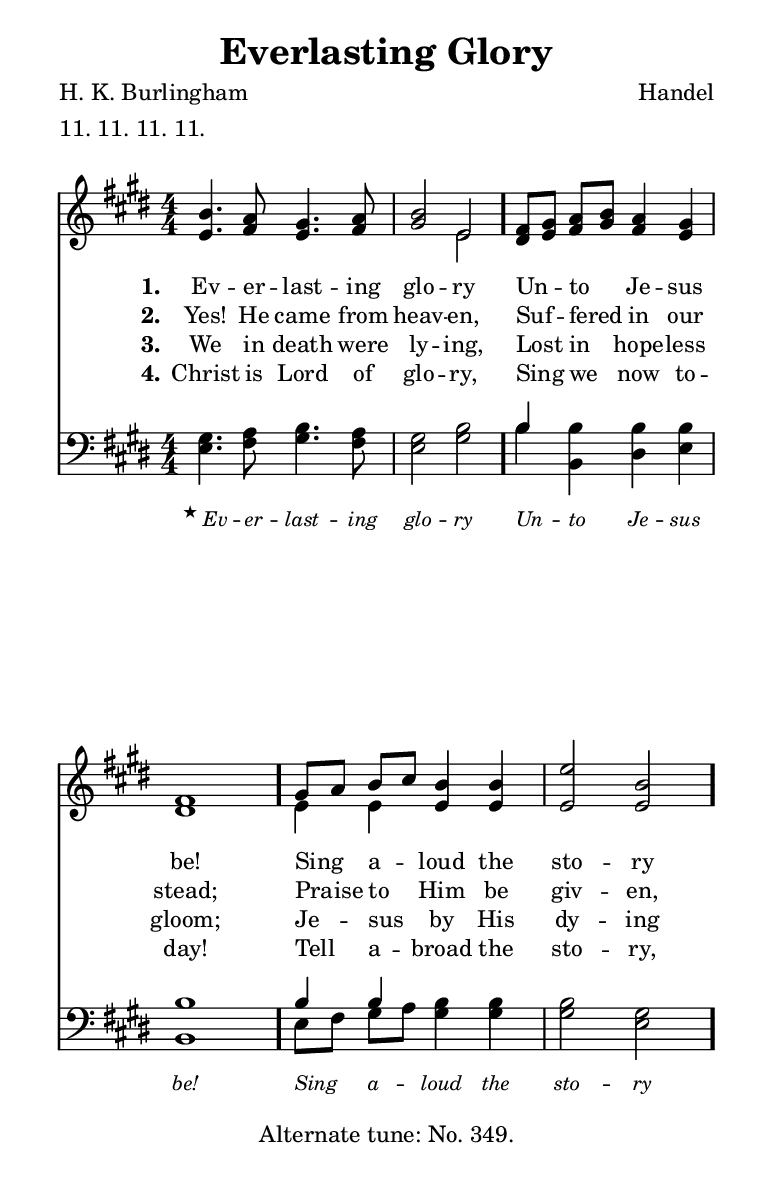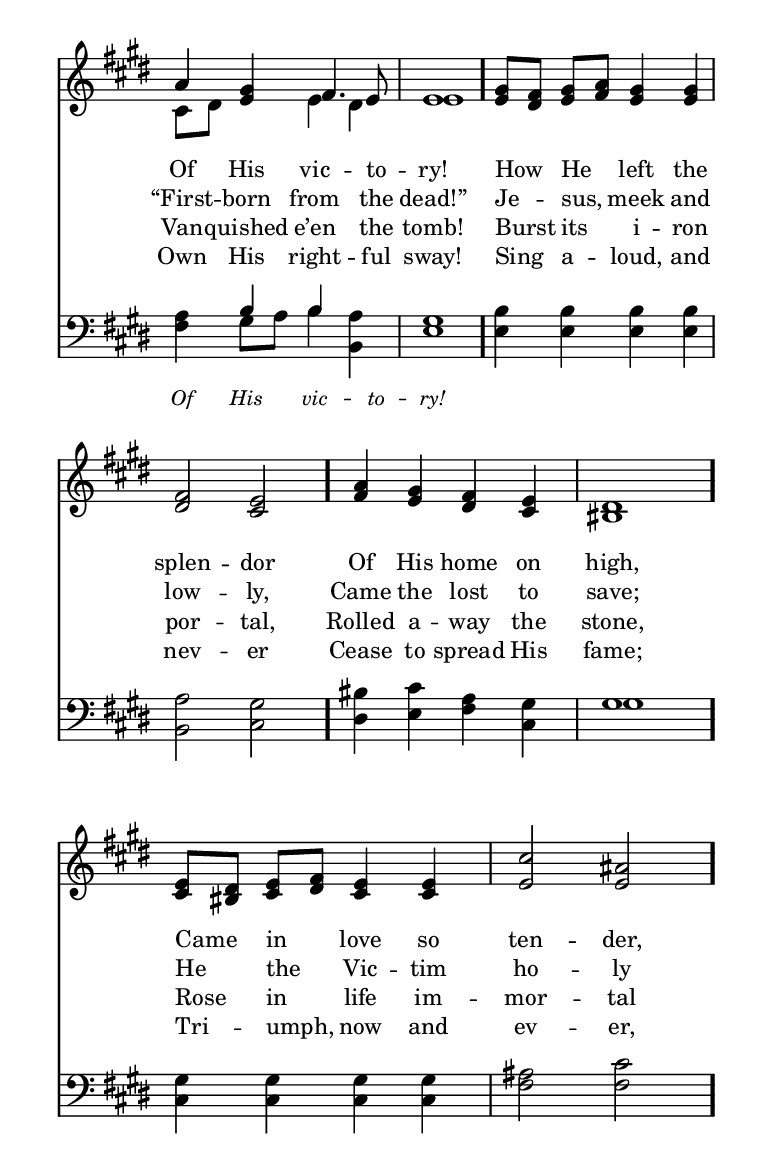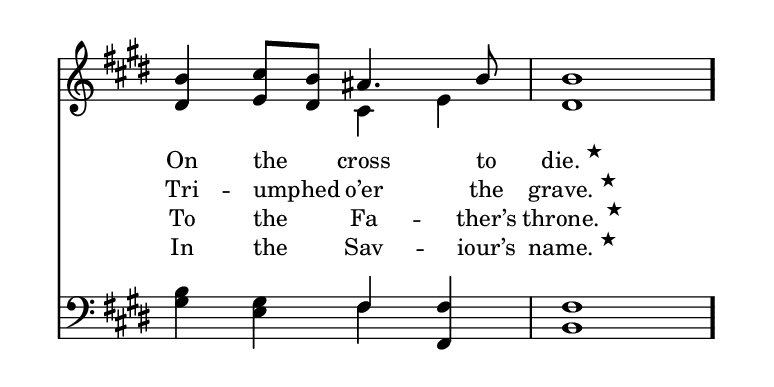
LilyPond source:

\include "common/global.ily"
\paper {
  \include "common/paper.ily"
  system-count = #(cond (is-eogsized 4) (#t #f))
  oddFooterMarkup = \markup { \fill-line { \on-the-fly \first-page "Alternate tune: No. 349." } }
}

\header{
  %gospel
  hymnnumber = "83"
  title = "Everlasting Glory"
  tunename = "Maccabeus"
  meter = "11. 11. 11. 11."
  poet = "H. K. Burlingham"
  composer = "Handel"
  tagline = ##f
}

% for fermata in MIDI
ta = { \tempo 4=100 }
tb = { \tempo 4=50  }

patternAA = { c4. c8 c4. c8 | c2 c2 }

patternBA = { c8[ c8] c8[ c8] c4 c4 | c1 }
patternBB = { c4      c4      c4 c4 | c1 }

patternCA = { c8[ c8] c8[ c8] c4 c4 | c2 c2 }
patternCB = { c4      c4      c4 c4 | c2 c2 }

patternDA = { c4      c4 c4. c8 | c1 }
patternDB = { c8[ c8] c4 c4  c4 | c1 }
patternDC = { c4      c4 c4  c4 | c1 }
patternDD = { c4 c8[ c8] c4  c4 | c1 }
patternDE = { c4 c8[ c8] c4. c8 | c1 }

global = {
  \include "common/overrides.ily"
  \override Staff.TimeSignature.style = #'numbered
  \time 4/4
  \override Score.MetronomeMark.transparent = ##t % hide all fermata changes too
  \ta
  \key e \major
  \autoBeamOff
}

notesSopranoA = {
\global
\relative c'' {

  \changePitch \patternAA { b a gis a | b e, }
  \changePitch \patternBA { fis gis a b a gis | fis }
  \changePitch \patternCA { gis a b cis b b | e b }
  \changePitch \patternDA { a gis fis e | e }

  \bar "|."

}
}

notesSopranoB = {
\relative c'' {

  \changePitch \patternCA { gis fis gis a gis gis | fis e }
  \changePitch \patternBB { a gis fis e | dis }
  \changePitch \patternCA { e dis e fis e e | cis' ais }
  \changePitch \patternDE { b cis b ais b | b }

	\bar "."

}
}

notesAltoA = {
\global
\relative e' {

  \changePitch \patternAA { e fis e fis | gis e }
  \changePitch \patternBA { dis e fis gis fis e | dis }
  \changePitch \patternCB { e e e e | e e }
  \changePitch \patternDB { cis dis e e dis | e }

}
}

notesAltoB = {
\relative e' {

  \changePitch \patternCA { e dis e fis e e | dis cis }
  \changePitch \patternBB { fis e dis cis | bis }
  \changePitch \patternCA { cis bis cis dis cis cis | e e }
  \changePitch \patternDD { dis e dis cis e | dis }

}
}

notesTenorA = {
\global
\relative a {

  \changePitch \patternAA { gis a b a | gis b }
  \changePitch \patternBB { b b b b | b }
  \changePitch \patternCB { b b b b | b gis }
  \changePitch \patternDC { a b b a | gis }

}
}

notesTenorB = {
\relative a {

  \changePitch \patternCB { b b b b | a gis }
  \changePitch \patternBB { bis cis a gis | gis }
  \changePitch \patternCB { gis gis gis gis | ais cis }
  \changePitch \patternBB { b gis fis fis | fis }

}
}

notesBassA = {
\global
\relative f {

  \changePitch \patternAA { e fis gis fis | e gis }
  \changePitch \patternBB { b b, dis e | b }
  \changePitch \patternCA { e fis gis a gis gis | gis e }
  \changePitch \patternDD { fis gis a b b, | e }

}
}

notesBassB = {
\relative f {

  \changePitch \patternCB { e e e e | b cis }
  \changePitch \patternBB { dis e fis cis | gis' }
  \changePitch \patternCB { cis, cis cis cis | fis fis }
  \changePitch \patternBB { gis e fis fis, | b }

}
}

Refrain = \lyricmode {

%LYRICS Ev -- er -- last -- ing glo -- ry
%{HIDE>%} { \override LyricText.font-size = #-1 \override Lyrics.LyricText.font-shape = #'italic } \markup{{\super{★}}Ev} -- er -- last -- ing glo -- ry %{<HIDE%} \bar "."
Un -- to Je --  sus be! \bar "."
Sing a -- loud the sto -- ry \bar "."
Of His vic -- to -- ry! \bar "."

}

wordsA = \lyricmode {
\set stanza = "1."

Ev -- er -- last -- ing glo -- ry \bar "."
Un -- to Je --  sus be! \bar "."
Sing a -- loud the sto -- ry \bar "."
Of His vic -- to -- ry! \bar "|."
How He left the splen -- dor \bar "."
Of His home on high, \bar "."
Came in love so ten -- der, \bar "."
On the cross to \markup{ die.{\super{★}}} \bar "."

}

wordsB = \lyricmode {
\set stanza = "2."

Yes! He came from heav -- en,
Suf -- fered in our stead;
Praise to Him be giv -- en,
“First -- born from the dead!”
Je -- sus, meek and low -- ly,
Came the lost to save;
He the Vic -- tim ho -- ly
Tri -- umphed o’er the \markup{ grave.{\super{★}}}

}

wordsC = \lyricmode {
\set stanza = "3."

We in death were ly -- ing,
Lost in hope -- less gloom;
Je -- sus by His dy -- ing
Van -- quished e’en the tomb!
Burst its i -- ron por -- tal,
Rolled a -- way the stone,
Rose in life im -- mor -- tal
To the Fa -- ther’s \markup{ throne.{\super{★}}%{workaround for weird bug in getlyrics.pl%}}

}

wordsD = \lyricmode {
\set stanza = "4."

Christ is Lord of glo -- ry,
Sing we now to -- day!
Tell a -- broad the sto -- ry,
Own His right -- ful sway!
Sing a -- loud, and nev -- er
Cease to spread His fame;
Tri -- umph, now and ev -- er,
In the Sav -- iour’s \markup{ name.{\super{★}}}

}

\score {
  \context ChoirStaff <<
    \context Staff = upper <<
      \set Staff.autoBeaming = ##f
      \set ChoirStaff.systemStartDelimiter = #'SystemStartBar
      \partcombine #'(2 . 9) { \notesSopranoA \notesSopranoB } { \notesAltoA \notesAltoB }
      \context NullVoice = sopranos { \voiceOne { \notesSopranoA \notesSopranoB } }
      \context NullVoice = altos { \voiceTwo { \notesAltoA \notesAltoB } }
      \context Lyrics = one   \lyricsto sopranos \wordsA
      \context Lyrics = two   \lyricsto sopranos \wordsB
      \context Lyrics = three \lyricsto sopranos \wordsC
      \context Lyrics = four  \lyricsto sopranos \wordsD
    >>
    \context Staff = men <<
      \set Staff.autoBeaming = ##f
      \clef bass
      \set ChoirStaff.printPartCombineTexts = ##f
      \partcombine #'(2 . 9) { \notesTenorA \notesTenorB } { \notesBassA \notesBassB }
      \context NullVoice = tenors { \voiceOne { \notesTenorA \notesTenorB } }
      \context NullVoice = basses { \voiceTwo { \notesBassA \notesBassB } }
    >>
	\new Lyrics \with { alignBelowContext = men } \lyricsto sopranos \Refrain
  >>
  \layout {
    \include "common/layout.ily"
  }
}

\score {
  \context ChoirStaff <<
    \context Staff = upper <<
      \set Staff.autoBeaming = ##f
      \set ChoirStaff.systemStartDelimiter = #'SystemStartBar
      \context Voice  = sopranos { \voiceOne { \notesSopranoA \notesSopranoB \notesSopranoA } }
      \context Voice  = altos { \voiceTwo { \notesAltoA \notesAltoB \notesAltoA } }
    >>
    \context Staff = men <<
      \set Staff.autoBeaming = ##f
      \clef bass
      \context Voice  = tenors { \voiceOne { \notesTenorA \notesTenorB \notesTenorA } }
      \context Voice  = basses { \voiceTwo { \notesBassA \notesBassB \notesBassA } }
    >>
  >>
  \midi{
    \include "common/midi.ily"
  }
}

\version "2.19.49"  % necessary for upgrading to future LilyPond versions.

% vi:set et ts=2 sw=2 ai nocindent syntax=lilypond:
